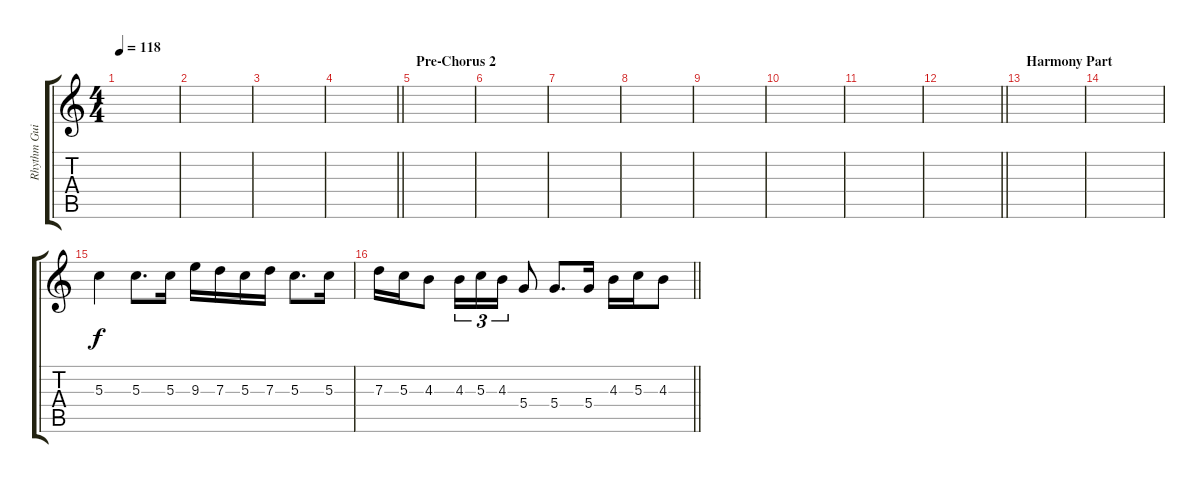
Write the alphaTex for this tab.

\track ("Rhythm Guitar" "Rhythm Gui") {instrument overdrivenguitar}
\staff {score tabs}
\tuning (E4 B3 G3 D3 A2 E2) {hide}
\ts (4 4)
\tempo 118
\clef g2
\ks c
|
|
|
\barLineRight lightlight
|
\section ("" "Pre-Chorus 2")
|
|
|
|
|
|
|
\barLineRight lightlight
|
\section ("" "Harmony Part")
|
|
5.3.4 5.3.8{d} 5.3.16 9.3.16 7.3.16 5.3.16 7.3.16 5.3.8{d} 5.3.16 |
\barLineRight lightlight
7.3.16 5.3.16 4.3.8 4.3.16{tu (3 2)} 5.3.16{tu (3 2)} 4.3.16{tu (3 2)} 5.4.8 5.4.8{d} 5.4.16 4.3.16 5.3.16 4.3.8
